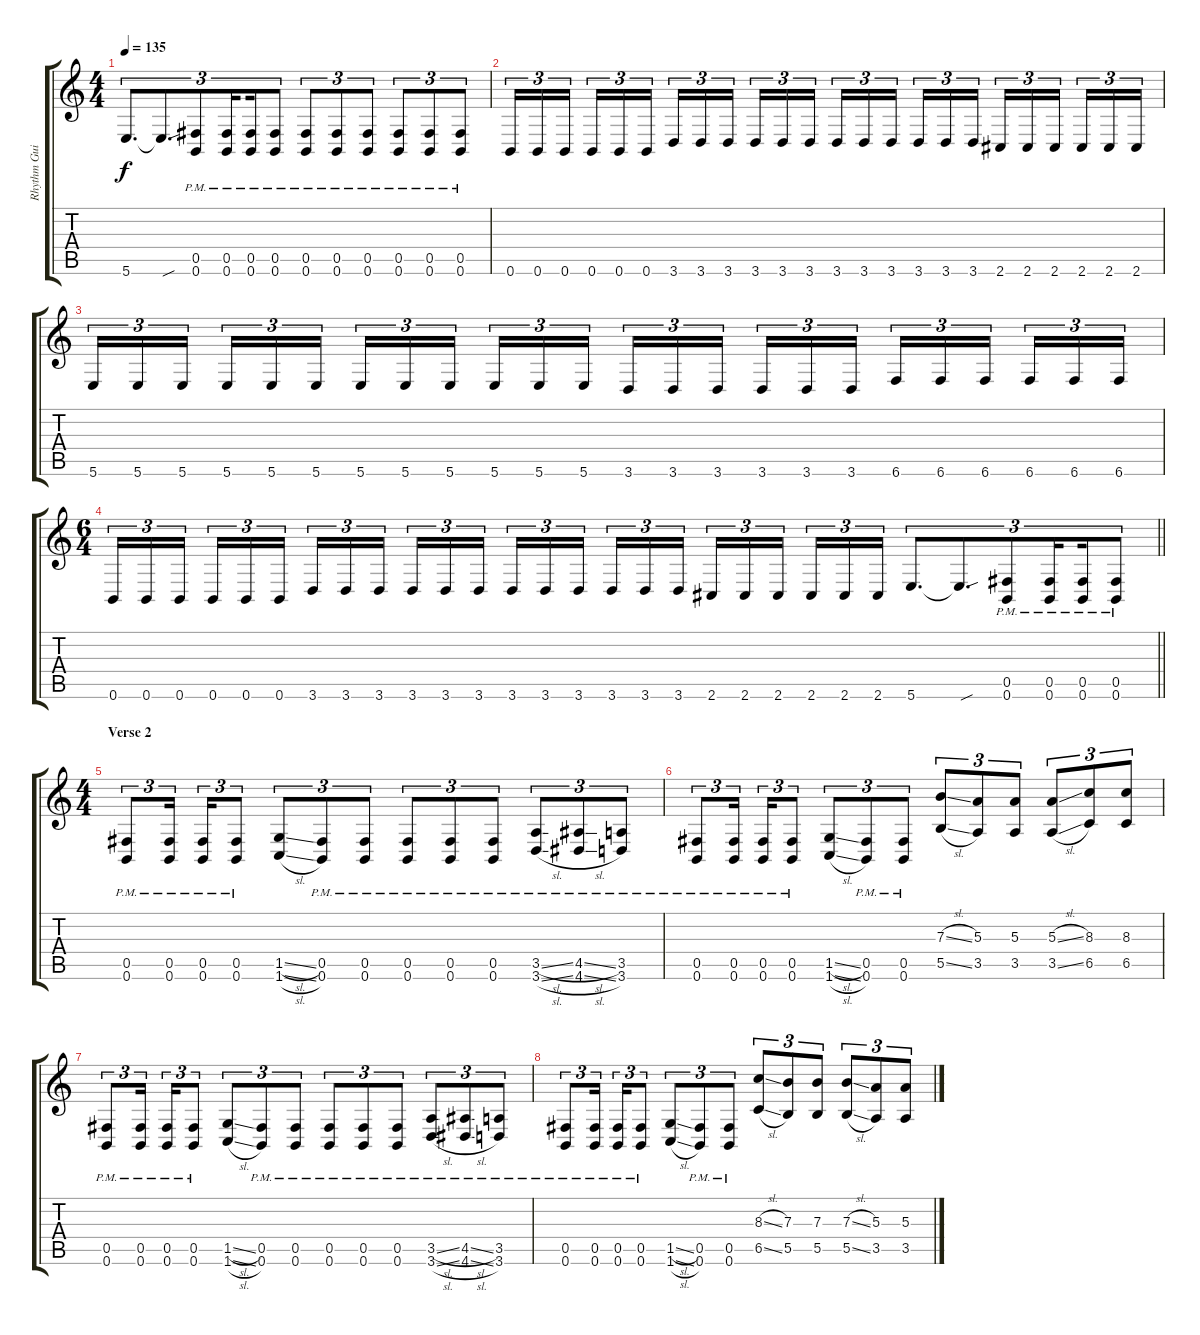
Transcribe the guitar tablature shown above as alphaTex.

\track ("Rhythm Guitar 2" "Rhythm Gui") {instrument distortionguitar}
\staff {score tabs}
\tuning (Db4 Ab3 E3 B2 Gb2 B1) {hide}
\ts (4 4)
\tempo 135
\clef g2
\ks c
5.6.8{d tu (3 2) dy f} 5.6{sou t}.8{d tu (3 2)} (0.5{pm} 0.6{pm}).8{tu (3 2)} (0.5{pm} 0.6{pm}).16{tu (3 2) beam splitsecondary} (0.5{pm} 0.6{pm}).16{tu (3 2)} (0.5{pm} 0.6{pm}).8{tu (3 2)} (0.5{pm} 0.6{pm}).8{tu (3 2)} (0.5{pm} 0.6{pm}).8{tu (3 2)} (0.5{pm} 0.6{pm}).8{tu (3 2)} (0.5{pm} 0.6{pm}).8{tu (3 2)} (0.5{pm} 0.6{pm}).8{tu (3 2)} (0.5{pm} 0.6{pm}).8{tu (3 2)} |
0.6.16{tu (3 2)} 0.6.16{tu (3 2)} 0.6.16{tu (3 2) beam splitsecondary} 0.6.16{tu (3 2)} 0.6.16{tu (3 2)} 0.6.16{tu (3 2)} 3.6.16{tu (3 2)} 3.6.16{tu (3 2)} 3.6.16{tu (3 2) beam splitsecondary} 3.6.16{tu (3 2)} 3.6.16{tu (3 2)} 3.6.16{tu (3 2)} 3.6.16{tu (3 2)} 3.6.16{tu (3 2)} 3.6.16{tu (3 2) beam splitsecondary} 3.6.16{tu (3 2)} 3.6.16{tu (3 2)} 3.6.16{tu (3 2)} 2.6.16{tu (3 2)} 2.6.16{tu (3 2)} 2.6.16{tu (3 2) beam splitsecondary} 2.6.16{tu (3 2)} 2.6.16{tu (3 2)} 2.6.16{tu (3 2)} |
5.6.16{tu (3 2)} 5.6.16{tu (3 2)} 5.6.16{tu (3 2) beam splitsecondary} 5.6.16{tu (3 2)} 5.6.16{tu (3 2)} 5.6.16{tu (3 2)} 5.6.16{tu (3 2)} 5.6.16{tu (3 2)} 5.6.16{tu (3 2) beam splitsecondary} 5.6.16{tu (3 2)} 5.6.16{tu (3 2)} 5.6.16{tu (3 2)} 3.6.16{tu (3 2)} 3.6.16{tu (3 2)} 3.6.16{tu (3 2) beam splitsecondary} 3.6.16{tu (3 2)} 3.6.16{tu (3 2)} 3.6.16{tu (3 2)} 6.6.16{tu (3 2)} 6.6.16{tu (3 2)} 6.6.16{tu (3 2) beam splitsecondary} 6.6.16{tu (3 2)} 6.6.16{tu (3 2)} 6.6.16{tu (3 2)} |
\ts (6 4)
\barLineRight lightlight
0.6.16{tu (3 2)} 0.6.16{tu (3 2)} 0.6.16{tu (3 2) beam splitsecondary} 0.6.16{tu (3 2)} 0.6.16{tu (3 2)} 0.6.16{tu (3 2) beam splitsecondary} 3.6.16{tu (3 2)} 3.6.16{tu (3 2)} 3.6.16{tu (3 2) beam splitsecondary} 3.6.16{tu (3 2)} 3.6.16{tu (3 2)} 3.6.16{tu (3 2) beam splitsecondary} 3.6.16{tu (3 2)} 3.6.16{tu (3 2)} 3.6.16{tu (3 2) beam splitsecondary} 3.6.16{tu (3 2)} 3.6.16{tu (3 2)} 3.6.16{tu (3 2)} 2.6.16{tu (3 2)} 2.6.16{tu (3 2)} 2.6.16{tu (3 2) beam splitsecondary} 2.6.16{tu (3 2)} 2.6.16{tu (3 2)} 2.6.16{tu (3 2)} 5.6.8{d tu (3 2)} 5.6{sou t}.8{d tu (3 2)} (0.5{pm} 0.6{pm}).8{tu (3 2)} (0.5{pm} 0.6{pm}).16{tu (3 2) beam splitsecondary} (0.5{pm} 0.6{pm}).16{tu (3 2)} (0.5{pm} 0.6{pm}).8{tu (3 2)} |
\ts (4 4)
\section ("" "Verse 2")
(0.5{pm} 0.6{pm}).8{tu (3 2)} (0.5{pm} 0.6{pm}).16{tu (3 2) beam splitsecondary} (0.5{pm} 0.6{pm}).16{tu (3 2)} (0.5{pm} 0.6{pm}).8{tu (3 2)} (1.5{sl} 1.6{sl}).8{tu (3 2)} (0.5{pm} 0.6{pm}).8{tu (3 2)} (0.5{pm} 0.6{pm}).8{tu (3 2)} (0.5{pm} 0.6{pm}).8{tu (3 2)} (0.5{pm} 0.6{pm}).8{tu (3 2)} (0.5{pm} 0.6{pm}).8{tu (3 2)} (3.5{sl pm} 3.6{sl pm}).8{tu (3 2)} (4.5{sl pm} 4.6{sl pm}).8{tu (3 2)} (3.5{pm} 3.6{pm}).8{tu (3 2)} |
(0.5{pm} 0.6{pm}).8{tu (3 2)} (0.5{pm} 0.6{pm}).16{tu (3 2) beam splitsecondary} (0.5{pm} 0.6{pm}).16{tu (3 2)} (0.5{pm} 0.6{pm}).8{tu (3 2)} (1.5{sl} 1.6{sl}).8{tu (3 2)} (0.5{pm} 0.6{pm}).8{tu (3 2)} (0.5{pm} 0.6{pm}).8{tu (3 2)} (7.3{sl} 5.5{sl}).8{tu (3 2)} (5.3 3.5).8{tu (3 2)} (5.3 3.5).8{tu (3 2)} (5.3{sl} 3.5{sl}).8{tu (3 2)} (8.3 6.5).8{tu (3 2)} (8.3 6.5).8{tu (3 2)} |
(0.5{pm} 0.6{pm}).8{tu (3 2)} (0.5{pm} 0.6{pm}).16{tu (3 2) beam splitsecondary} (0.5{pm} 0.6{pm}).16{tu (3 2)} (0.5{pm} 0.6{pm}).8{tu (3 2)} (1.5{sl} 1.6{sl}).8{tu (3 2)} (0.5{pm} 0.6{pm}).8{tu (3 2)} (0.5{pm} 0.6{pm}).8{tu (3 2)} (0.5{pm} 0.6{pm}).8{tu (3 2)} (0.5{pm} 0.6{pm}).8{tu (3 2)} (0.5{pm} 0.6{pm}).8{tu (3 2)} (3.5{sl pm} 3.6{sl pm}).8{tu (3 2)} (4.5{sl pm} 4.6{sl pm}).8{tu (3 2)} (3.5{pm} 3.6{pm}).8{tu (3 2)} |
(0.5{pm} 0.6{pm}).8{tu (3 2)} (0.5{pm} 0.6{pm}).16{tu (3 2) beam splitsecondary} (0.5{pm} 0.6{pm}).16{tu (3 2)} (0.5{pm} 0.6{pm}).8{tu (3 2)} (1.5{sl} 1.6{sl}).8{tu (3 2)} (0.5{pm} 0.6{pm}).8{tu (3 2)} (0.5{pm} 0.6{pm}).8{tu (3 2)} (8.3{sl} 6.5{sl}).8{tu (3 2)} (7.3 5.5).8{tu (3 2)} (7.3 5.5).8{tu (3 2)} (7.3{sl} 5.5{sl}).8{tu (3 2)} (5.3 3.5).8{tu (3 2)} (5.3 3.5).8{tu (3 2)}
